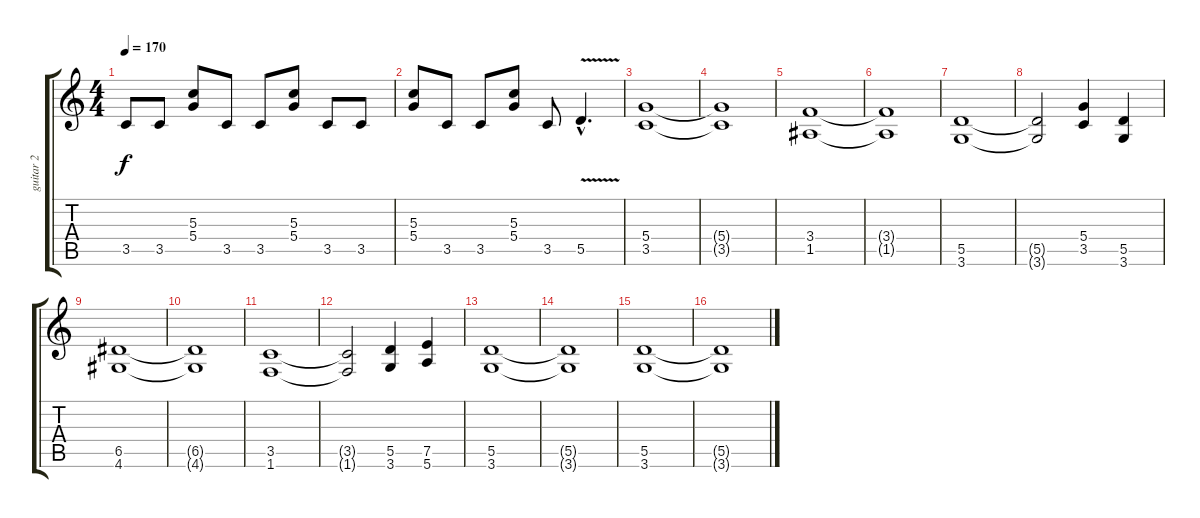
\track ("guitar 2" "guitar 2") {instrument distortionguitar}
\staff {score tabs}
\tuning (E4 B3 G3 D3 A2 E2) {hide}
\ts (4 4)
\tempo 170
\clef g2
\ks c
3.5.8{dy f} 3.5.8 (5.3 5.4).8 3.5.8 3.5.8 (5.3 5.4).8 3.5.8 3.5.8 |
(5.3 5.4).8 3.5.8 3.5.8 (5.3 5.4).8 3.5.8 5.5{v hac}.4{d} |
(5.4 3.5).1 |
(5.4{t} 3.5{t}).1 |
(3.4 1.5).1 |
(3.4{t} 1.5{t}).1 |
(5.5 3.6).1 |
(5.5{t} 3.6{t}).2 (5.4 3.5).4 (5.5 3.6).4 |
(6.5 4.6).1 |
(6.5{t} 4.6{t}).1 |
(3.5 1.6).1 |
(3.5{t} 1.6{t}).2 (5.5 3.6).4 (7.5 5.6).4 |
(5.5 3.6).1 |
(5.5{t} 3.6{t}).1 |
(5.5 3.6).1 |
(5.5{t} 3.6{t}).1
